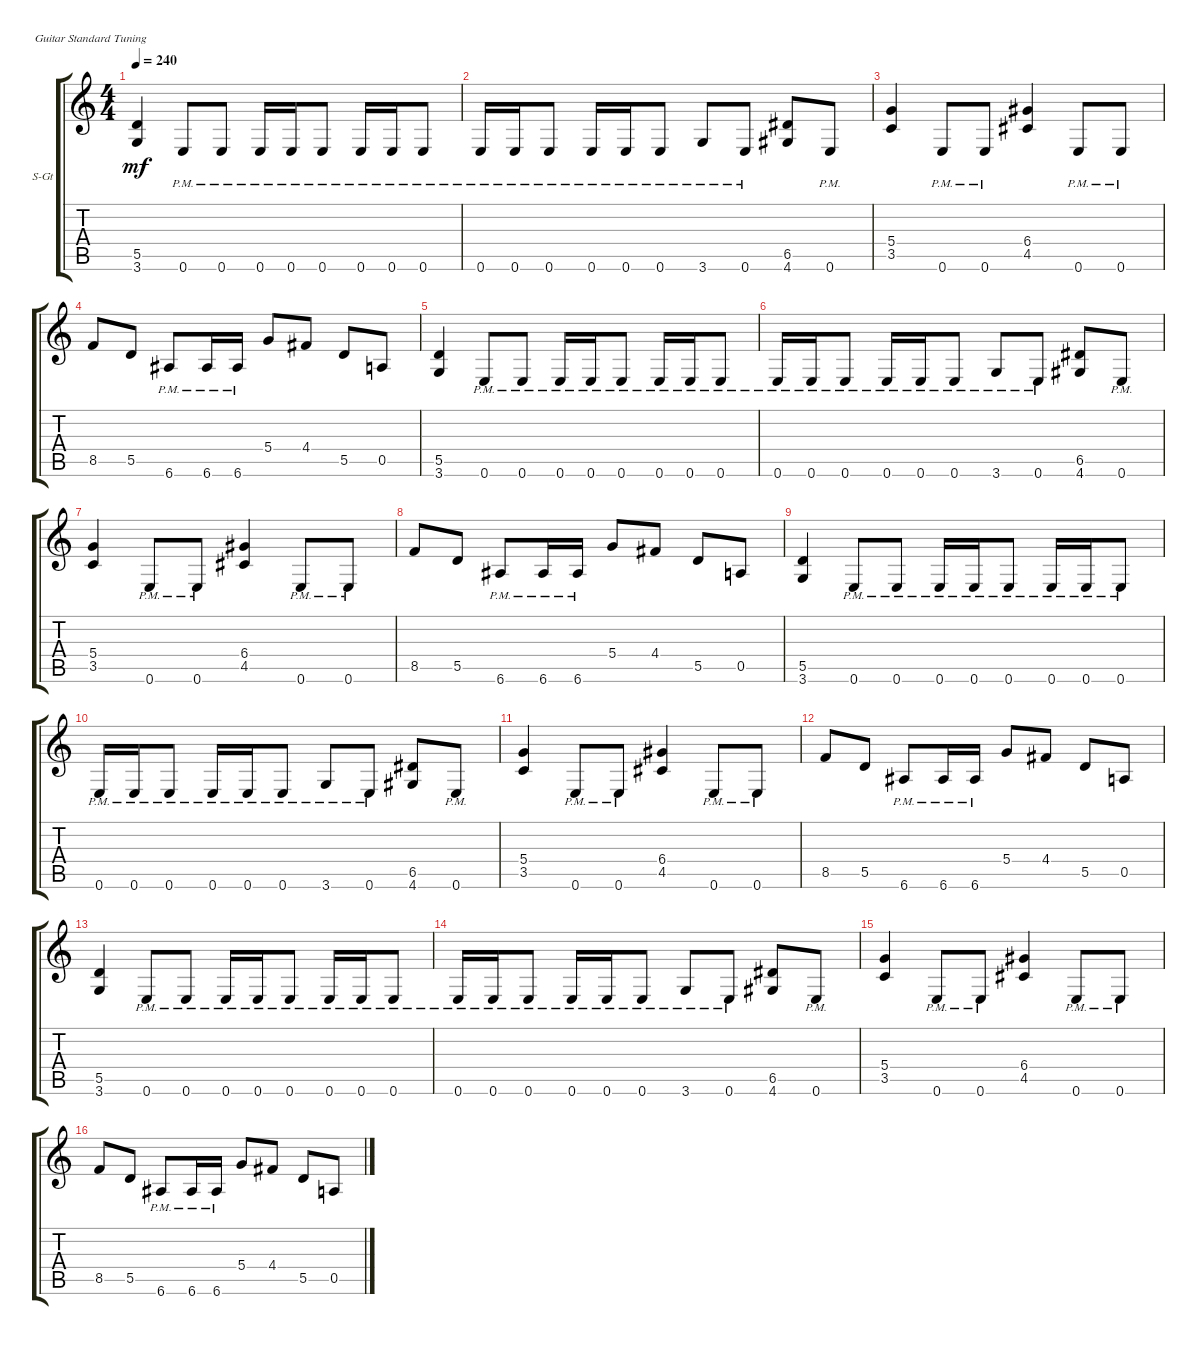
\defaultSystemsLayout 4
\bracketExtendMode groupsimilarinstruments
\firstSystemTrackNameOrientation horizontal
\otherSystemsTrackNameOrientation horizontal
\track ("Steel Guitar" "S-Gt") {instrument acousticguitarsteel}
\staff {score tabs}
\tuning (E4 B3 G3 D3 A2 E2)
\ts (4 4)
\tempo 240
\clef g2
\ks c
(3.6 5.5).4{dy mf instrument acousticguitarsteel} 0.6{pm}.8 0.6{pm}.8 0.6{pm}.16 0.6{pm}.16 0.6{pm}.8 0.6{pm}.16 0.6{pm}.16 0.6{pm}.8 |
0.6{pm}.16 0.6{pm}.16 0.6{pm}.8 0.6{pm}.16 0.6{pm}.16 0.6{pm}.8 3.6{pm}.8 0.6{pm}.8 (4.6 6.5).8 0.6{pm}.8 |
(3.5 5.4).4 0.6{pm}.8 0.6{pm}.8 (4.5 6.4).4 0.6{pm}.8 0.6{pm}.8 |
8.5.8 5.5.8 6.6{pm}.8 6.6{pm}.16 6.6{pm}.16 5.4.8 4.4.8 5.5.8 0.5.8 |
(3.6 5.5).4 0.6{pm}.8 0.6{pm}.8 0.6{pm}.16 0.6{pm}.16 0.6{pm}.8 0.6{pm}.16 0.6{pm}.16 0.6{pm}.8 |
0.6{pm}.16 0.6{pm}.16 0.6{pm}.8 0.6{pm}.16 0.6{pm}.16 0.6{pm}.8 3.6{pm}.8 0.6{pm}.8 (4.6 6.5).8 0.6{pm}.8 |
(3.5 5.4).4 0.6{pm}.8 0.6{pm}.8 (4.5 6.4).4 0.6{pm}.8 0.6{pm}.8 |
8.5.8 5.5.8 6.6{pm}.8 6.6{pm}.16 6.6{pm}.16 5.4.8 4.4.8 5.5.8 0.5.8 |
(3.6 5.5).4 0.6{pm}.8 0.6{pm}.8 0.6{pm}.16 0.6{pm}.16 0.6{pm}.8 0.6{pm}.16 0.6{pm}.16 0.6{pm}.8 |
0.6{pm}.16 0.6{pm}.16 0.6{pm}.8 0.6{pm}.16 0.6{pm}.16 0.6{pm}.8 3.6{pm}.8 0.6{pm}.8 (4.6 6.5).8 0.6{pm}.8 |
(3.5 5.4).4 0.6{pm}.8 0.6{pm}.8 (4.5 6.4).4 0.6{pm}.8 0.6{pm}.8 |
8.5.8 5.5.8 6.6{pm}.8 6.6{pm}.16 6.6{pm}.16 5.4.8 4.4.8 5.5.8 0.5.8 |
(3.6 5.5).4 0.6{pm}.8 0.6{pm}.8 0.6{pm}.16 0.6{pm}.16 0.6{pm}.8 0.6{pm}.16 0.6{pm}.16 0.6{pm}.8 |
0.6{pm}.16 0.6{pm}.16 0.6{pm}.8 0.6{pm}.16 0.6{pm}.16 0.6{pm}.8 3.6{pm}.8 0.6{pm}.8 (4.6 6.5).8 0.6{pm}.8 |
(3.5 5.4).4 0.6{pm}.8 0.6{pm}.8 (4.5 6.4).4 0.6{pm}.8 0.6{pm}.8 |
8.5.8 5.5.8 6.6{pm}.8 6.6{pm}.16 6.6{pm}.16 5.4.8 4.4.8 5.5.8 0.5.8
